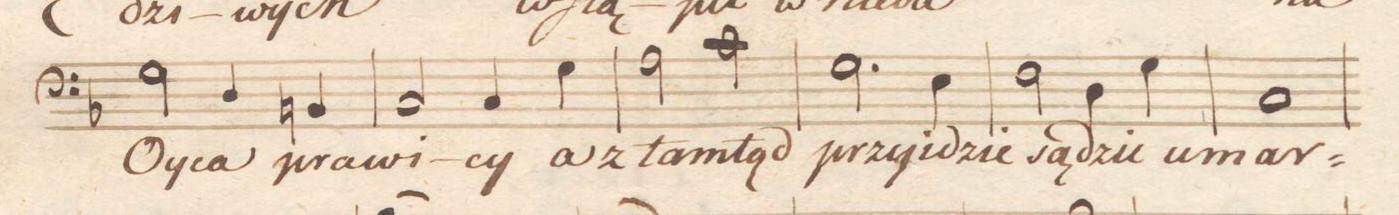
**kern	**text	**dynam
*I"Baʃso	*	*
*clefF4	*	*
*k[b-]	*	*
*met(c|)	*	*
*M2/2	*	*
2G\	Oy-	.
4D/	-ca	.
4BBn/	pra-	.
=67	=67	=67
2C/	-wi-	.
4C/	-cy	.
4G\	a	.
=68	=68	=68
2A\	ztam-	.
2c\	-tąd	.
=69	=69	=69
2.G\	przyj-	.
4E\	-dzie	.
=70	=70	=70
2F\	są-	.
4D\	-dzić	.
4G\	u-	.
=71	=71	=71
1C	-mar-	.
=72	=72	=72
*-	*-	*-
